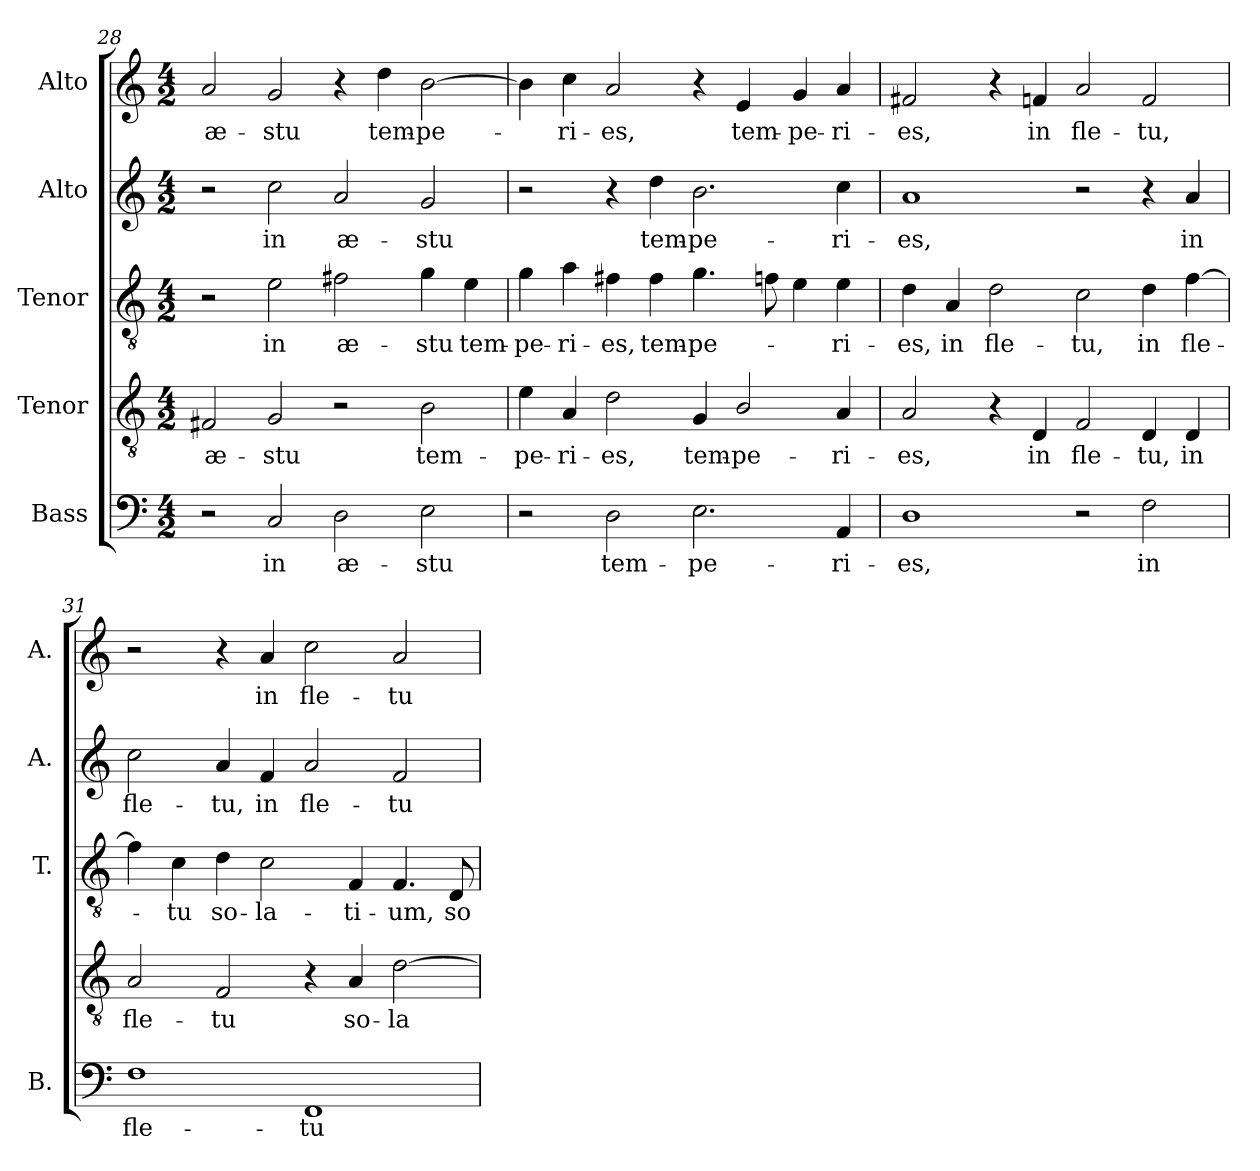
**kern	**text	**kern	**text	**kern	**text	**kern	**text	**kern	**text
*part5	*part5	*part4	*part4	*part3	*part3	*part2	*part2	*part1	*part1
*staff5	*staff5	*staff4	*staff4	*staff3	*staff3	*staff2	*staff2	*staff1	*staff1
*I"Bass	*	*I"Tenor	*	*I"Tenor	*	*I"Alto	*	*I"Alto	*
*I'B.	*	*	*	*I'T.	*	*I'A.	*	*I'A.	*
*clefF4	*	*clefGv2	*	*clefGv2	*	*clefG2	*	*clefG2	*
*	*	*ITrd7c12	*	*ITrd7c12	*	*	*	*	*
*k[]	*	*k[]	*	*k[]	*	*k[]	*	*k[]	*
*C:	*	*C:	*	*C:	*	*C:	*	*C:	*
*M4/2	*	*M4/2	*	*M4/2	*	*M4/2	*	*M4/2	*
=28	=28	=28	=28	=28	=28	=28	=28	=28	=28
!	!	!	!LO:LY:b:color=#000000	!	!	!	!	!	!
!	!	!	!	!	!	!	!	!	!LO:LY:b:color=#000000
2r	.	2FF#Xi/	æ-	2r	.	2r	.	2ai/	æ-
!	!LO:LY:b:color=#000000	!	!	!	!	!	!	!	!
!	!	!	!LO:LY:b:color=#000000	!	!	!	!	!	!
!	!	!	!	!	!LO:LY:b:color=#000000	!	!	!	!
!	!	!	!	!	!	!	!LO:LY:b:color=#000000	!	!
!	!	!	!	!	!	!	!	!	!LO:LY:b:color=#000000
2Ci/	in	2GGi/	-stu	2Ei\	in	2cci\	in	2gi/	-stu
!	!LO:LY:b:color=#000000	!	!	!	!	!	!	!	!
!	!	!	!	!	!LO:LY:b:color=#000000	!	!	!	!
!	!	!	!	!	!	!	!LO:LY:b:color=#000000	!	!
2Di\	æ-	2r	.	2F#Xi\	æ-	2ai/	æ-	4r	.
!	!	!	!	!	!	!	!	!	!LO:LY:b:color=#000000
.	.	.	.	.	.	.	.	4ddi\	tem-
!	!LO:LY:b:color=#000000	!	!	!	!	!	!	!	!
!	!	!	!LO:LY:b:color=#000000	!	!	!	!	!	!
!	!	!	!	!	!LO:LY:b:color=#000000	!	!	!	!
!	!	!	!	!	!	!	!LO:LY:b:color=#000000	!	!
!	!	!	!	!	!	!	!	!	!LO:LY:b:color=#000000
2Ei\	-stu	2BBi\	tem-	4Gi\	-stu	2gi/	-stu	[2bi\	-pe-
!	!	!	!	!	!LO:LY:b:color=#000000	!	!	!	!
.	.	.	.	4Ei\	tem-	.	.	.	.
=29	=29	=29	=29	=29	=29	=29	=29	=29	=29
!	!	!	!LO:LY:b:color=#000000	!	!	!	!	!	!
!	!	!	!	!	!LO:LY:b:color=#000000	!	!	!	!
2r	.	4Ei\	-pe-	4Gi\	-pe-	2r	.	4bi\]	.
!	!	!	!LO:LY:b:color=#000000	!	!	!	!	!	!
!	!	!	!	!	!LO:LY:b:color=#000000	!	!	!	!
!	!	!	!	!	!	!	!	!	!LO:LY:b:color=#000000
.	.	4AAi/	-ri-	4Ai\	-ri-	.	.	4cci\	-ri-
!	!LO:LY:b:color=#000000	!	!	!	!	!	!	!	!
!	!	!	!LO:LY:b:color=#000000	!	!	!	!	!	!
!	!	!	!	!	!LO:LY:b:color=#000000	!	!	!	!
!	!	!	!	!	!	!	!	!	!LO:LY:b:color=#000000
2Di\	tem-	2Di\	-es,	4F#Xi\	-es,	4r	.	2ai/	-es,
!	!	!	!	!	!LO:LY:b:color=#000000	!	!	!	!
!	!	!	!	!	!	!	!LO:LY:b:color=#000000	!	!
.	.	.	.	4F#i\	tem-	4ddi\	tem-	.	.
!	!LO:LY:b:color=#000000	!	!	!	!	!	!	!	!
!	!	!	!LO:LY:b:color=#000000	!	!	!	!	!	!
!	!	!	!	!	!LO:LY:b:color=#000000	!	!	!	!
!	!	!	!	!	!	!	!LO:LY:b:color=#000000	!	!
2.Ei\	-pe-	4GGi/	tem-	4.Gi\	-pe-	2.bi\	-pe-	4r	.
!	!	!	!LO:LY:b:color=#000000	!	!	!	!	!	!
!	!	!	!	!	!	!	!	!	!LO:LY:b:color=#000000
.	.	2BBi/	-pe-	.	.	.	.	4ei/	tem-
.	.	.	.	8Fni\	.	.	.	.	.
!	!	!	!	!	!	!	!	!	!LO:LY:b:color=#000000
.	.	.	.	4Ei\	.	.	.	4gi/	-pe-
!	!LO:LY:b:color=#000000	!	!	!	!	!	!	!	!
!	!	!	!LO:LY:b:color=#000000	!	!	!	!	!	!
!	!	!	!	!	!LO:LY:b:color=#000000	!	!	!	!
!	!	!	!	!	!	!	!LO:LY:b:color=#000000	!	!
!	!	!	!	!	!	!	!	!	!LO:LY:b:color=#000000
4AAi/	-ri-	4AAi/	-ri-	4Ei\	-ri-	4cci\	-ri-	4ai/	-ri-
!!LO:LB:g=z
=30	=30	=30	=30	=30	=30	=30	=30	=30	=30
!	!LO:LY:b:color=#000000	!	!	!	!	!	!	!	!
!	!	!	!LO:LY:b:color=#000000	!	!	!	!	!	!
!	!	!	!	!	!LO:LY:b:color=#000000	!	!	!	!
!	!	!	!	!	!	!	!LO:LY:b:color=#000000	!	!
!	!	!	!	!	!	!	!	!	!LO:LY:b:color=#000000
1Di	-es,	2AAi/	-es,	4Di\	-es,	1ai	-es,	2f#Xi/	-es,
!	!	!	!	!	!LO:LY:b:color=#000000	!	!	!	!
.	.	.	.	4AAi/	in	.	.	.	.
!	!	!	!	!	!LO:LY:b:color=#000000	!	!	!	!
.	.	4r	.	2Di\	fle-	.	.	4r	.
!	!	!	!LO:LY:b:color=#000000	!	!	!	!	!	!
!	!	!	!	!	!	!	!	!	!LO:LY:b:color=#000000
.	.	4DDi/	in	.	.	.	.	4fni/	in
!	!	!	!LO:LY:b:color=#000000	!	!	!	!	!	!
!	!	!	!	!	!LO:LY:b:color=#000000	!	!	!	!
!	!	!	!	!	!	!	!	!	!LO:LY:b:color=#000000
2r	.	2FFi/	fle-	2Ci\	-tu,	2r	.	2ai/	fle-
!	!LO:LY:b:color=#000000	!	!	!	!	!	!	!	!
!	!	!	!LO:LY:b:color=#000000	!	!	!	!	!	!
!	!	!	!	!	!LO:LY:b:color=#000000	!	!	!	!
!	!	!	!	!	!	!	!	!	!LO:LY:b:color=#000000
2Fi\	in	4DDi/	-tu,	4Di\	in	4r	.	2fi/	-tu,
!	!	!	!LO:LY:b:color=#000000	!	!	!	!	!	!
!	!	!	!	!	!LO:LY:b:color=#000000	!	!	!	!
!	!	!	!	!	!	!	!LO:LY:b:color=#000000	!	!
.	.	4DDi/	in	[4Fi\	fle-	4ai/	in	.	.
=31	=31	=31	=31	=31	=31	=31	=31	=31	=31
!	!LO:LY:b:color=#000000	!	!	!	!	!	!	!	!
!	!	!	!LO:LY:b:color=#000000	!	!	!	!	!	!
!	!	!	!	!	!	!	!LO:LY:b:color=#000000	!	!
1Fi	fle-	2AAi/	fle-	4Fi\]	.	2cci\	fle-	2r	.
!	!	!	!	!	!LO:LY:b:color=#000000	!	!	!	!
.	.	.	.	4Ci\	-tu	.	.	.	.
!	!	!	!LO:LY:b:color=#000000	!	!	!	!	!	!
!	!	!	!	!	!LO:LY:b:color=#000000	!	!	!	!
!	!	!	!	!	!	!	!LO:LY:b:color=#000000	!	!
.	.	2FFi/	-tu	4Di\	so-	4ai/	-tu,	4r	.
!	!	!	!	!	!LO:LY:b:color=#000000	!	!	!	!
!	!	!	!	!	!	!	!LO:LY:b:color=#000000	!	!
!	!	!	!	!	!	!	!	!	!LO:LY:b:color=#000000
.	.	.	.	2Ci\	-la-	4fi/	in	4ai/	in
!	!LO:LY:b:color=#000000	!	!	!	!	!	!	!	!
!	!	!	!	!	!	!	!LO:LY:b:color=#000000	!	!
!	!	!	!	!	!	!	!	!	!LO:LY:b:color=#000000
1FFi	-tu	4r	.	.	.	2ai/	fle-	2cci\	fle-
!	!	!	!LO:LY:b:color=#000000	!	!	!	!	!	!
!	!	!	!	!	!LO:LY:b:color=#000000	!	!	!	!
.	.	4AAi/	so-	4FFi/	-ti-	.	.	.	.
!	!	!	!LO:LY:b:color=#000000	!	!	!	!	!	!
!	!	!	!	!	!LO:LY:b:color=#000000	!	!	!	!
!	!	!	!	!	!	!	!LO:LY:b:color=#000000	!	!
!	!	!	!	!	!	!	!	!	!LO:LY:b:color=#000000
.	.	[2Di\	-la-	4.FFi/	-um,	2fi/	-tu	2ai/	-tu
!	!	!	!	!	!LO:LY:b:color=#000000	!	!	!	!
.	.	.	.	8DDi/	so-	.	.	.	.
=	=	=	=	=	=	=	=	=	=
*-	*-	*-	*-	*-	*-	*-	*-	*-	*-
